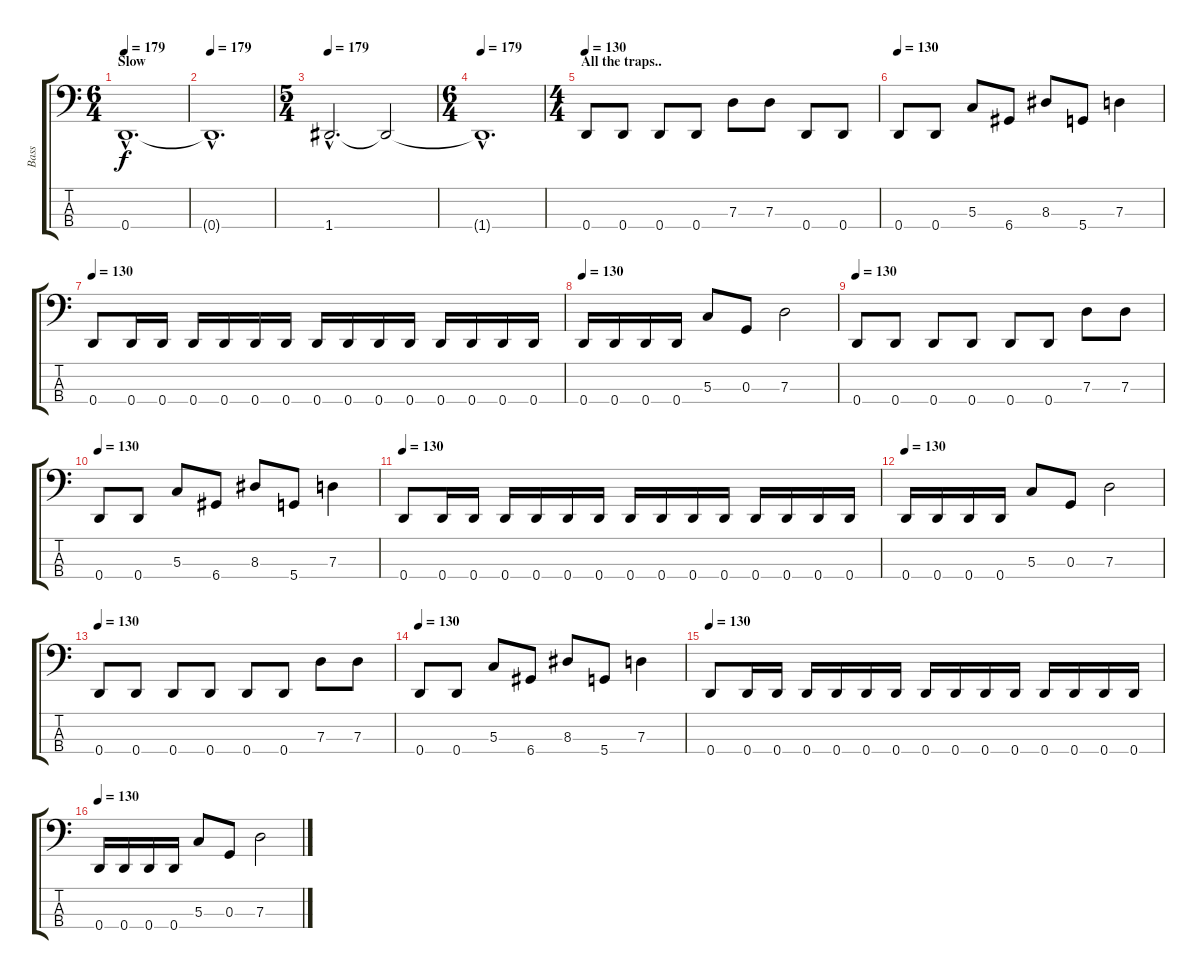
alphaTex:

\track ("Bass" "Bass") {instrument electricbassfinger}
\staff {score tabs}
\tuning (F2 C2 G1 D1) {hide}
\ts (6 4)
\section ("" "Slow")
\tempo 179
\clef f4
\ks c
0.4{hac}.1{d dy f} |
\tempo 179
0.4{hac t}.1{d} |
\ts (5 4)
\tempo 179
1.4{hac}.2{d} 1.4{t}.2 |
\ts (6 4)
\tempo 179
1.4{hac t}.1{d} |
\ts (4 4)
\section ("" "All the traps..")
\tempo 130
0.4.8 0.4.8 0.4.8 0.4.8 7.3.8 7.3.8 0.4.8 0.4.8 |
\tempo 130
0.4.8 0.4.8 5.3.8 6.4.8 8.3.8 5.4.8 7.3.4 |
\tempo 130
0.4.8 0.4.16 0.4.16 0.4.16 0.4.16 0.4.16 0.4.16 0.4.16 0.4.16 0.4.16 0.4.16 0.4.16 0.4.16 0.4.16 0.4.16 |
\tempo 130
0.4.16 0.4.16 0.4.16 0.4.16 5.3.8 0.3.8 7.3.2 |
\tempo 130
0.4.8 0.4.8 0.4.8 0.4.8 0.4.8 0.4.8 7.3.8 7.3.8 |
\tempo 130
0.4.8 0.4.8 5.3.8 6.4.8 8.3.8 5.4.8 7.3.4 |
\tempo 130
0.4.8 0.4.16 0.4.16 0.4.16 0.4.16 0.4.16 0.4.16 0.4.16 0.4.16 0.4.16 0.4.16 0.4.16 0.4.16 0.4.16 0.4.16 |
\tempo 130
0.4.16 0.4.16 0.4.16 0.4.16 5.3.8 0.3.8 7.3.2 |
\tempo 130
0.4.8 0.4.8 0.4.8 0.4.8 0.4.8 0.4.8 7.3.8 7.3.8 |
\tempo 130
0.4.8 0.4.8 5.3.8 6.4.8 8.3.8 5.4.8 7.3.4 |
\tempo 130
0.4.8 0.4.16 0.4.16 0.4.16 0.4.16 0.4.16 0.4.16 0.4.16 0.4.16 0.4.16 0.4.16 0.4.16 0.4.16 0.4.16 0.4.16 |
\tempo 130
0.4.16 0.4.16 0.4.16 0.4.16 5.3.8 0.3.8 7.3.2
